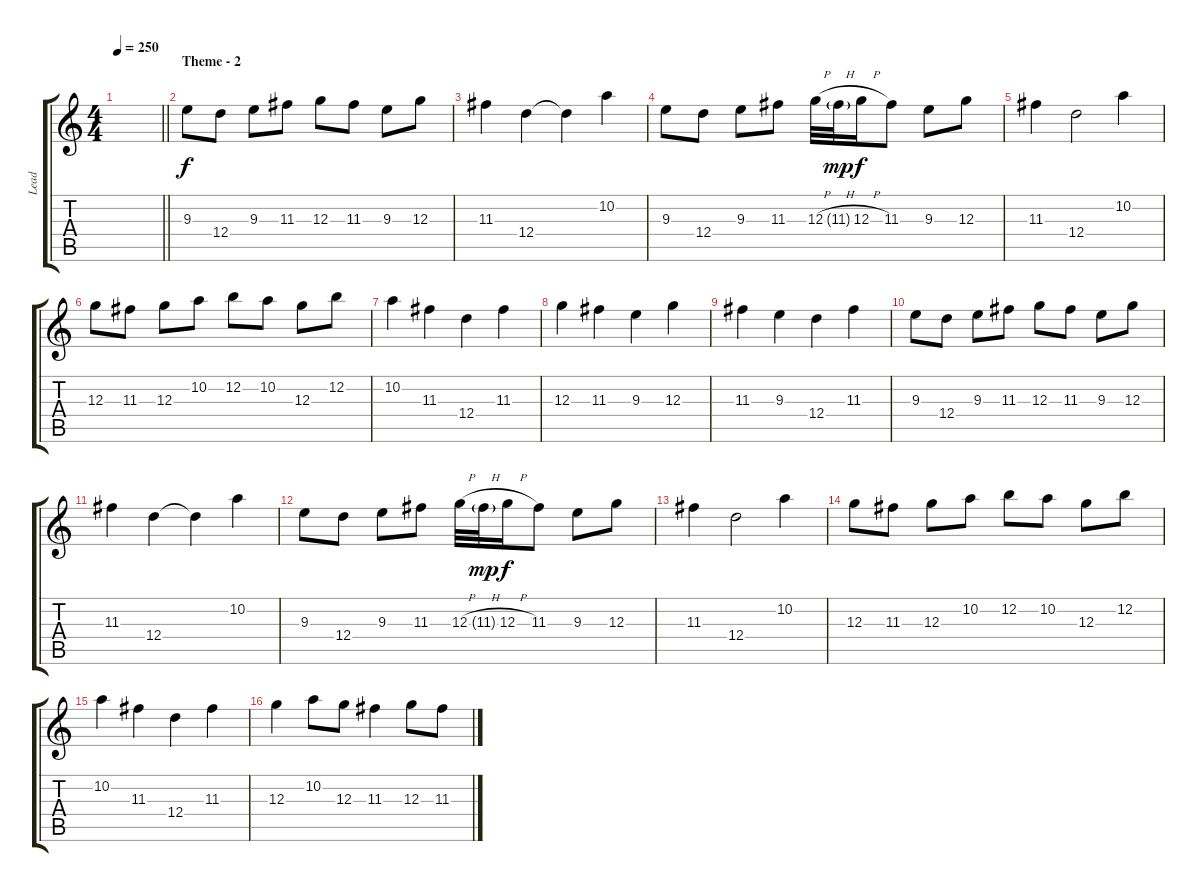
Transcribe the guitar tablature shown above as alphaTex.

\track ("Lead" "Lead") {instrument distortionguitar}
\staff {score tabs}
\tuning (E4 B3 G3 D3 A2 E2) {hide}
\ts (4 4)
\tempo 250
\clef g2
\barLineRight lightlight
\ks c
|
\section ("" "Theme - 2")
9.3.8{volume 13} 12.4.8 9.3.8 11.3.8 12.3.8 11.3.8 9.3.8 12.3.8 |
11.3.4 12.4.4 12.4{t}.4 10.2.4 |
9.3.8 12.4.8 9.3.8 11.3.8 12.3{h}.32 11.3{h g}.32{dy mp} 12.3{h}.16{dy f} 11.3.8 9.3.8 12.3.8 |
11.3.4 12.4.2 10.2.4 |
12.3.8 11.3.8 12.3.8 10.2.8 12.2.8 10.2.8 12.3.8 12.2.8 |
10.2.4 11.3.4 12.4.4 11.3.4 |
12.3.4 11.3.4 9.3.4 12.3.4 |
11.3.4 9.3.4 12.4.4 11.3.4 |
9.3.8{volume 13 instrument distortionguitar} 12.4.8 9.3.8 11.3.8 12.3.8 11.3.8 9.3.8 12.3.8 |
11.3.4 12.4.4 12.4{t}.4 10.2.4 |
9.3.8 12.4.8 9.3.8 11.3.8 12.3{h}.32 11.3{h g}.32{dy mp} 12.3{h}.16{dy f} 11.3.8 9.3.8 12.3.8 |
11.3.4 12.4.2 10.2.4 |
12.3.8 11.3.8 12.3.8 10.2.8 12.2.8 10.2.8 12.3.8 12.2.8 |
10.2.4 11.3.4 12.4.4 11.3.4 |
12.3.4 10.2.8 12.3.8 11.3.4 12.3.8 11.3.8
